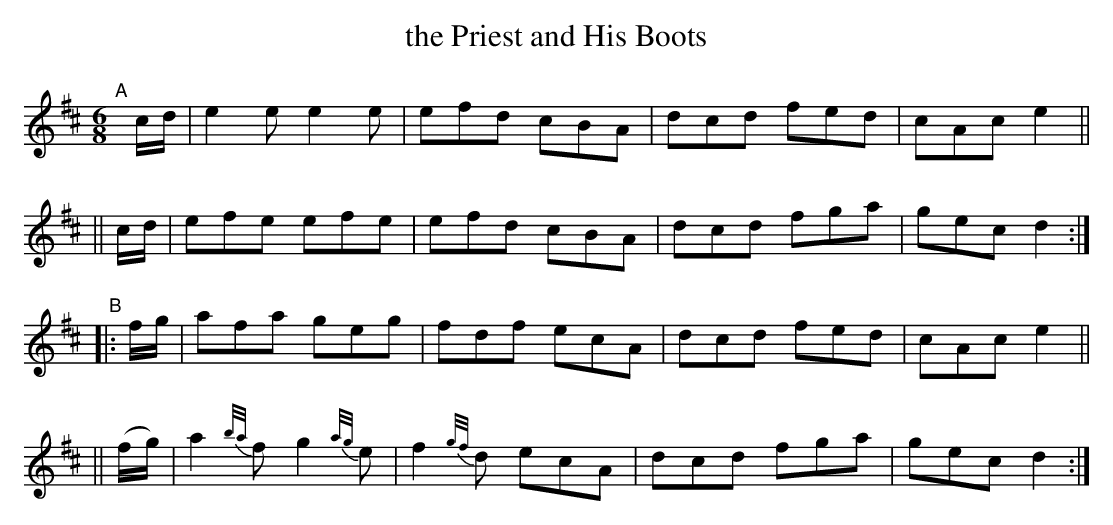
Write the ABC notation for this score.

X:1
T: the Priest and His Boots
M: 6/8
L: 1/8
K: D
"^A"\
[|] c/d/ | e2e e2e | efd cBA | dcd fed | cAc e2 ||
||  c/d/ | efe efe | efd cBA | dcd fga | gec d2 :|
"^B"\
|:  f/g/ | afa geg | fdf ecA | dcd fed | cAc e2 ||
|| (f/g/)| a2{b/a/}f g2 {a/g/}e | f2 {g/f/}d ecA | dcd fga | gec d2 :|
